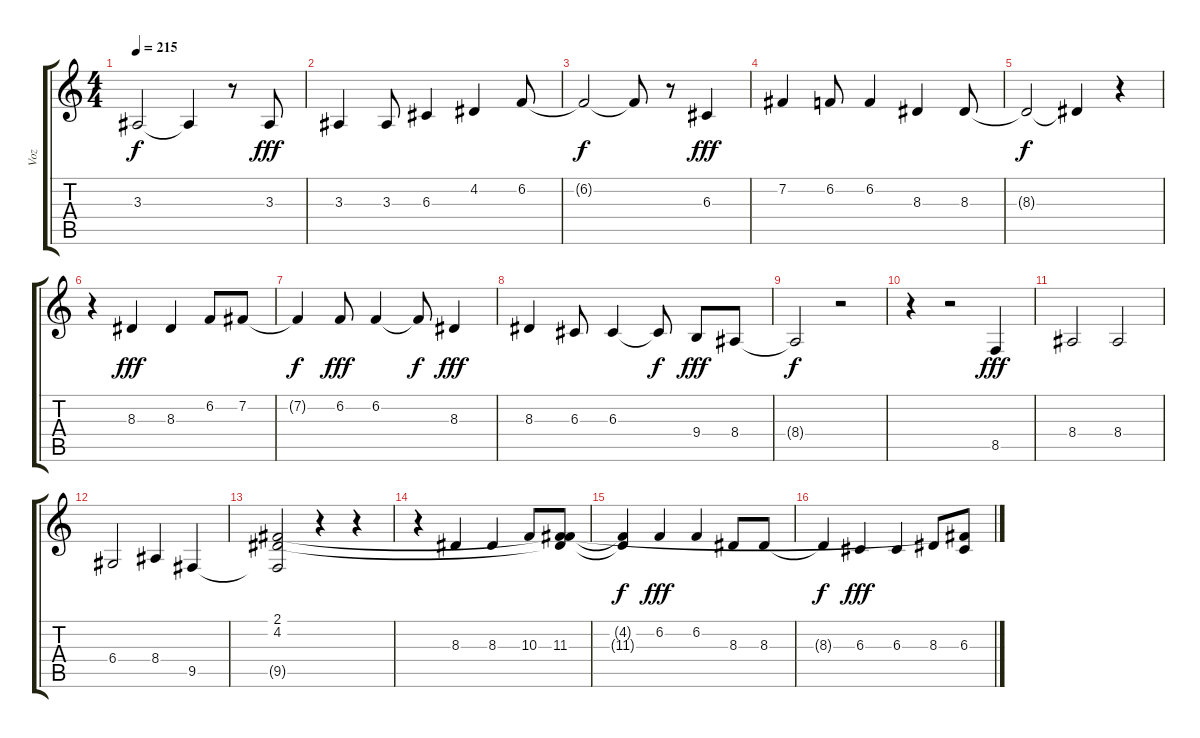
\track ("Voz" "Voz") {instrument lead1square}
\staff {score tabs}
\tuning (E4 B3 G3 D3 A2 E2) {hide}
\ts (4 4)
\tempo 215
\clef g2
\ks c
3.3{t}.2{dy f} 3.3{t}.4 r.8 3.3.8{dy fff} |
3.3.4 3.3.8 6.3.4 4.2.4 6.2.8 |
6.2{t}.2{dy f} 6.2{t}.8 r.8 6.3.4{dy fff} |
7.2.4 6.2.8 6.2.4 8.3.4 8.3.8 |
8.3{t}.2{dy f} 8.3{t}.4 r.4 |
r.4 8.3.4{dy fff} 8.3.4 6.2.8 7.2.8 |
7.2{t}.4{dy f} 6.2.8{dy fff} 6.2.4 6.2{t}.8{dy f} 8.3.4{dy fff} |
8.3.4 6.3.8 6.3.4 6.3{t}.8{dy f} 9.4.8{dy fff} 8.4.8 |
8.4{t}.2{dy f} r.2 |
r.4 r.2 8.5.4{dy fff} |
8.4.2 8.4.2 |
6.4.2 8.4.4 9.5.4 |
(2.1 4.2 9.5{t}).2 r.4 r.4 |
r.4 8.3.4 8.3.4 10.3.8 (2.1{t} 4.2{t} 11.3).8 |
(4.2{t} 11.3{t}).4{dy f} 6.2.4{dy fff} 6.2.4 8.3.8 8.3.8 |
8.3{t}.4{dy f} 6.3.4{dy fff} 6.3.4 8.3.8 (2.1{t} 6.3).8
